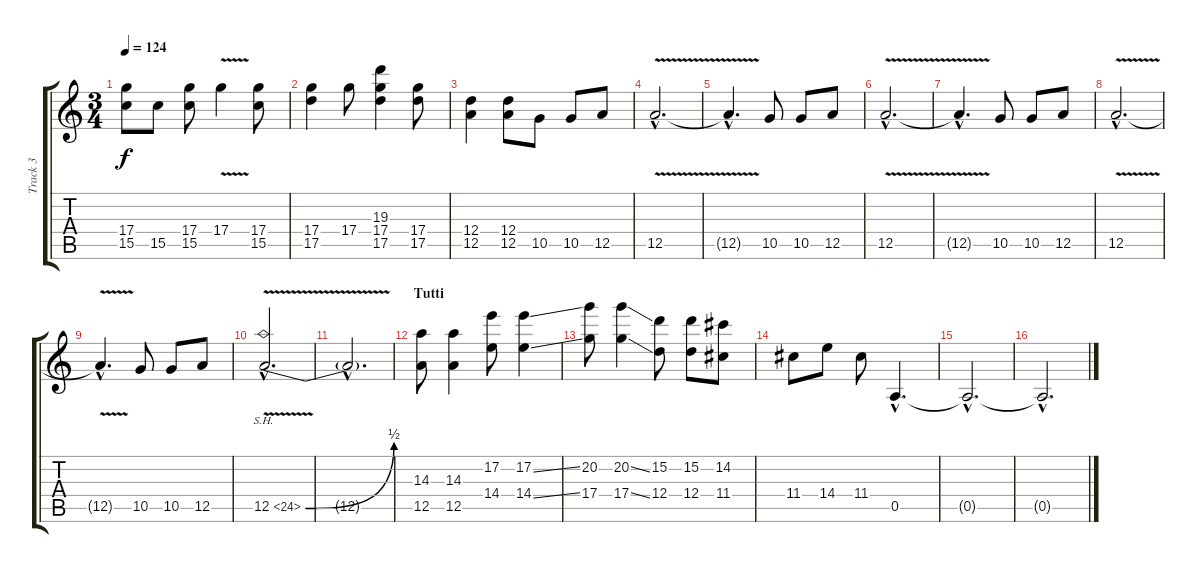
\track ("Track 3" "Track 3") {instrument distortionguitar}
\staff {score tabs}
\tuning (E4 B3 G3 D3 A2 D2) {hide}
\ts (3 4)
\tempo 124
\clef g2
\ks c
(17.4 15.5).8{dy f} 15.5.8 (17.4 15.5).8 17.4{v}.4 (17.4 15.5).8 |
(17.4 17.5).4 17.4.8 (19.3 17.4 17.5).4 (17.4 17.5).8 |
(12.4 12.5).4 (12.4 12.5).8 10.5.8 10.5.8 12.5.8 |
12.5{v hac}.2{d} |
12.5{hac t}.4{d} 10.5.8 10.5.8 12.5.8 |
12.5{v hac}.2{d} |
12.5{hac t}.4{d} 10.5.8 10.5.8 12.5.8 |
12.5{v hac}.2{d} |
12.5{hac t}.4{d} 10.5.8 10.5.8 12.5.8 |
12.5{be (bend 0 0 60 2) sh 12 v hac}.2{d} |
12.5{hac t}.2{d} |
\section ("" "Tutti")
(14.3 12.5).8 (14.3 12.5).4 (17.2 14.4).8 (17.2{ss} 14.4{ss}).4 |
(20.2 17.4).8 (20.2{ss} 17.4{ss}).4 (15.2 12.4).8 (15.2 12.4).8 (14.2 11.4).8 |
11.4.8 14.4.8 11.4.8 0.5{hac}.4{d} |
0.5{hac t}.2{d} |
0.5{hac t}.2{d}
